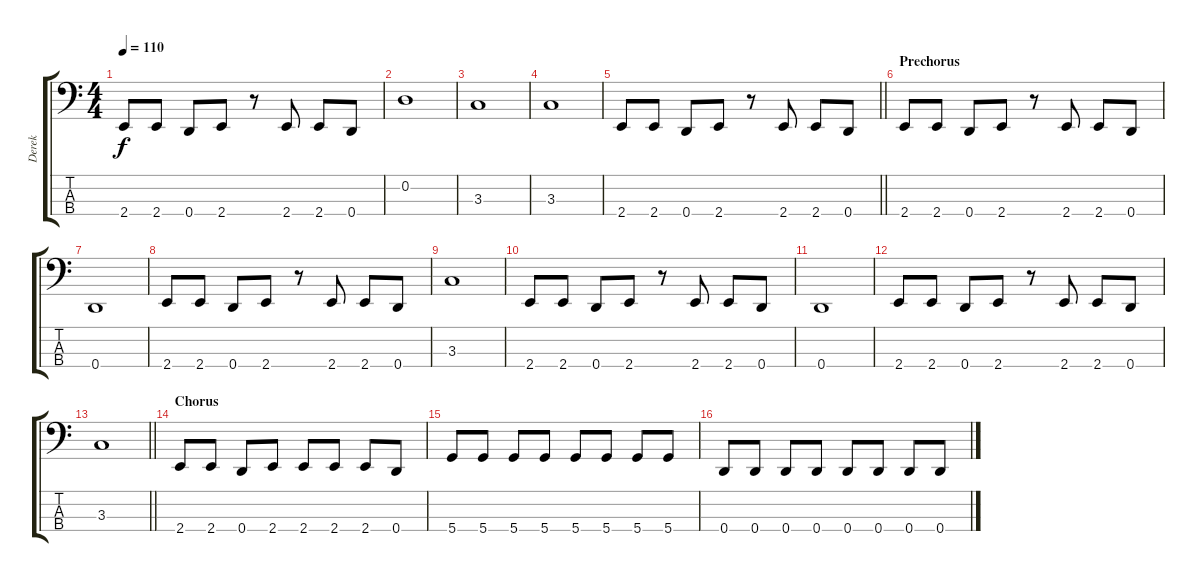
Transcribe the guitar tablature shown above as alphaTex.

\track ("Derek" "Derek") {instrument electricbassfinger}
\staff {score tabs}
\tuning (G2 D2 A1 D1) {hide}
\ts (4 4)
\tempo 110
\clef f4
\ks c
2.4.8{dy f} 2.4.8 0.4.8 2.4.8 r.8 2.4.8 2.4.8 0.4.8 |
0.2.1 |
3.3.1 |
3.3.1 |
\barLineRight lightlight
2.4.8 2.4.8 0.4.8 2.4.8 r.8 2.4.8 2.4.8 0.4.8 |
\section ("" "Prechorus")
2.4.8 2.4.8 0.4.8 2.4.8 r.8 2.4.8 2.4.8 0.4.8 |
0.4.1 |
2.4.8 2.4.8 0.4.8 2.4.8 r.8 2.4.8 2.4.8 0.4.8 |
3.3.1 |
2.4.8 2.4.8 0.4.8 2.4.8 r.8 2.4.8 2.4.8 0.4.8 |
0.4.1 |
2.4.8 2.4.8 0.4.8 2.4.8 r.8 2.4.8 2.4.8 0.4.8 |
\barLineRight lightlight
3.3.1 |
\section ("" "Chorus")
2.4.8 2.4.8 0.4.8 2.4.8 2.4.8 2.4.8 2.4.8 0.4.8 |
5.4.8 5.4.8 5.4.8 5.4.8 5.4.8 5.4.8 5.4.8 5.4.8 |
0.4.8 0.4.8 0.4.8 0.4.8 0.4.8 0.4.8 0.4.8 0.4.8
